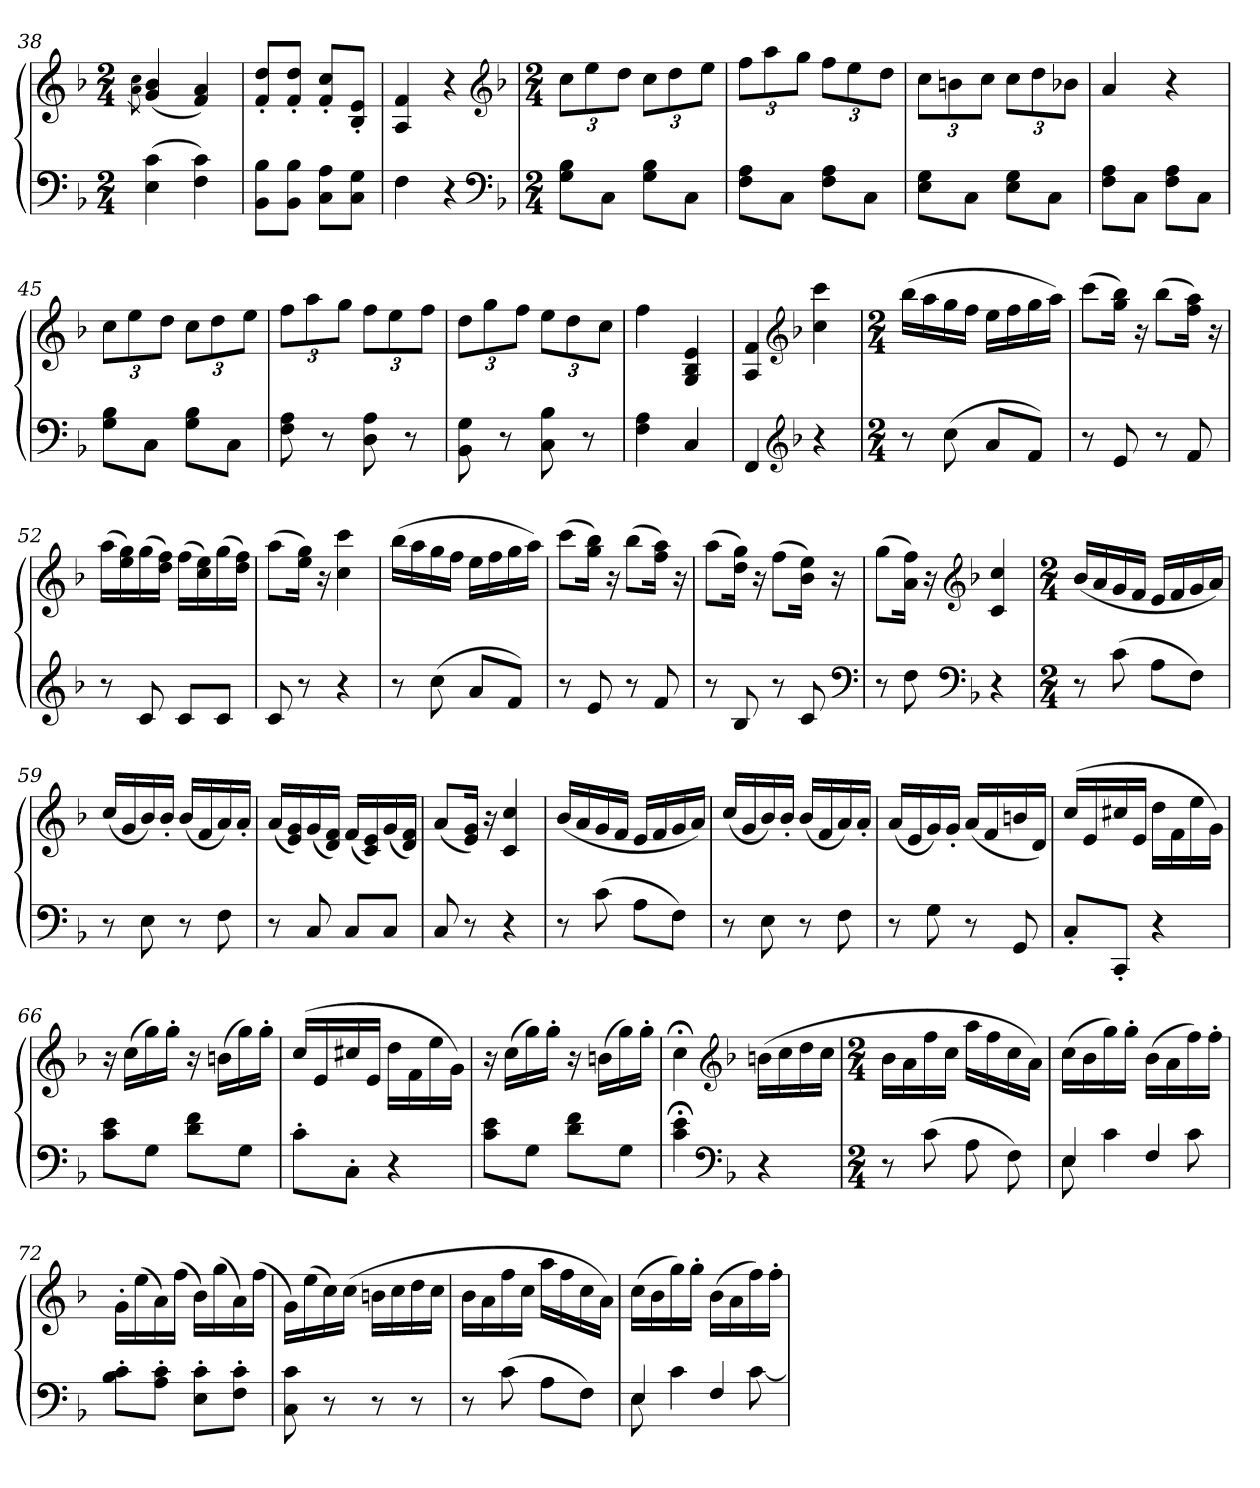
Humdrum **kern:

**kern	**kern
*part1	*part1
*staff2	*staff1
*clefF4	*clefG2
*k[b-]	*k[b-]
*F:	*F:
*M2/4	*M2/4
=38	=38
.	8qa 8qcc
(4E 4c	(4g 4b-
4F 4c)	4f 4a)
=39	=39
8BB- 8B-L	8f' 8dd'L
8BB- 8B-J	8f' 8dd'J
8C 8AL	8f' 8cc'L
8C 8GJ	8B-' 8e'J
=40	=40
4F	4A 4f
4r	4r
*clefF4	*clefG2
*k[b-]	*k[b-]
*F:	*F:
=41	=41
*M2/4	*M2/4
8G 8B-L	12ccL
.	12ee
8CJ	.
.	12ddJ
8G 8B-L	12ccL
.	12dd
8CJ	.
.	12eeJ
=42	=42
8F 8AL	12ffL
.	12aa
8CJ	.
.	12ggJ
8F 8AL	12ffL
.	12ee
8CJ	.
.	12ddJ
=43	=43
8E 8GL	12ccL
.	12bn
8CJ	.
.	12ccJ
8E 8GL	12ccL
.	12dd
8CJ	.
.	12b-XJ
=44	=44
8F 8AL	4a
8CJ	.
8F 8AL	4r
8CJ	.
=45	=45
8G 8B-L	12ccL
.	12ee
8CJ	.
.	12ddJ
8G 8B-L	12ccL
.	12dd
8CJ	.
.	12eeJ
=46	=46
8F 8A	12ffL
.	12aa
8r	.
.	12ggJ
8D 8A	12ffL
.	12ee
8r	.
.	12ffJ
=47	=47
8BB- 8G	12ddL
.	12gg
8r	.
.	12ffJ
8C 8B-	12eeL
.	12dd
8r	.
.	12ccJ
=48	=48
4F 4A	4ff
4C	4G 4B- 4e
=49	=49
4FF	4A 4f
*clefG2	*clefG2
*k[b-]	*k[b-]
*F:	*F:
4r	4cc 4ccc
=50	=50
*M2/4	*M2/4
8r	(16bb-LL
.	16aa
(8cc	16gg
.	16ffJJ
8aL	16eeLL
.	16ff
8fJ)	16gg
.	16aaJJ)
=51	=51
8r	(8cccL
8e	16gg 16bb-Jk)
.	16r
8r	(8bb-L
8f	16ff 16aaJk)
.	16r
=52	=52
8r	(16aaLL
.	16ee 16gg)
8c	(16gg
.	16dd 16ffJJ)
8cL	(16ffLL
.	16cc 16ee)
8cJ	(16gg
.	16dd 16ffJJ)
=53	=53
8c	(8aaL
8r	16ee 16ggJk)
.	16r
4r	4cc 4ccc
=54	=54
8r	(16bb-LL
.	16aa
(8cc	16gg
.	16ffJJ
8aL	16eeLL
.	16ff
8fJ)	16gg
.	16aaJJ)
=55	=55
8r	(8cccL
8e	16gg 16bb-Jk)
.	16r
8r	(8bb-L
8f	16ff 16aaJk)
.	16r
=56	=56
8r	(8aaL
8B-	16dd 16ggJk)
.	16r
8r	(8ffL
8c	16b- 16eeJk)
.	16r
*clefF4	*
=57	=57
8r	(8ggL
8F	16a 16ffJk)
.	16r
*clefF4	*clefG2
*k[b-]	*k[b-]
*F:	*F:
4r	4c 4cc
=58	=58
*M2/4	*M2/4
8r	(16b-LL
.	16a
(8c	16g
.	16fJJ
8AL	16eLL
.	16f
8FJ)	16g
.	16aJJ)
=59	=59
8r	(16ccLL
.	16g
8E	16b-)
.	16b-'JJ
8r	(16b-LL
.	16f
8F	16a)
.	16a'JJ
=60	=60
8r	(16aLL
.	16e 16g)
8C	(16g
.	16d 16fJJ)
8CL	(16fLL
.	16c 16e)
8CJ	(16g
.	16d 16fJJ)
=61	=61
8C	(8aL
8r	16e 16gJk)
.	16r
4r	4c 4cc
=62	=62
8r	(16b-LL
.	16a
(8c	16g
.	16fJJ
8AL	16eLL
.	16f
8FJ)	16g
.	16aJJ)
=63	=63
8r	(16ccLL
.	16g
8E	16b-)
.	16b-'JJ
8r	(16b-LL
.	16f
8F	16a)
.	16a'JJ
=64	=64
8r	(16aLL
.	16e
8G	16g)
.	16g'JJ
8r	(16aLL
.	16f
8GG	16bn
.	16dJJ)
=65	=65
8C'L	(16ccLL
.	16e
8CC'J	16cc#X
.	16eJJ
4r	16ddLL
.	16f
.	16ee
.	16gJJ)
=66	=66
8c 8eL	16r
.	(16ccLL
8GJ	16gg)
.	16gg'JJ
8d 8fL	16r
.	(16bnLL
8GJ	16gg)
.	16gg'JJ
=67	=67
8c'L	(16ccLL
.	16e
8C'J	16cc#X
.	16eJJ
4r	16ddLL
.	16f
.	16ee
.	16gJJ)
=68	=68
8c 8eL	16r
.	(16ccLL
8GJ	16gg)
.	16gg'JJ
8d 8fL	16r
.	(16bnLL
8GJ	16gg)
.	16gg'JJ
=69	=69
4c;< 4e;<	4cc;<
*clefF4	*clefG2
*k[b-]	*k[b-]
*F:	*F:
4r	(16bnLL
.	16cc
.	16dd
.	16ccJJ
=70	=70
*M2/4	*M2/4
8r	16b-LL
.	16a
(8c	16ff
.	16ccJJ
8A	16aaLL
.	16ff
8F)	16cc
.	16aJJ)
=71	=71
*^	*
4E	8E	(16ccLL
.	.	16b-
.	4c	16gg)
.	.	16gg'JJ
4F	.	(16b-LL
.	.	16a
.	8c	16ff)
.	.	16ff'JJ
*v	*v	*
=72	=72
8B-' 8c'L	16g'LL
.	(16ee
8A' 8c'J	16a)
.	(16ffJJ
8E' 8c'L	16b-LL)
.	(16gg
8F' 8c'J	16a)
.	(16ffJJ
=73	=73
8C 8c	16gLL)
.	(16ee
8r	16cc)
.	(16ccJJ
8r	16bnLL
.	16cc
8r	16dd
.	16ccJJ
=74	=74
8r	16b-LL
.	16a
(8c	16ff
.	16ccJJ
8AL	16aaLL
.	16ff
8FJ)	16cc
.	16aJJ)
=75	=75
*^	*
4E	8E	(16ccLL
.	.	16b-
.	4c	16gg)
.	.	16gg'JJ
4F	.	(16b-LL
.	.	16a
.	[8c	16ff)
.	.	16ff'JJ
*v	*v	*
=	=
*-	*-
